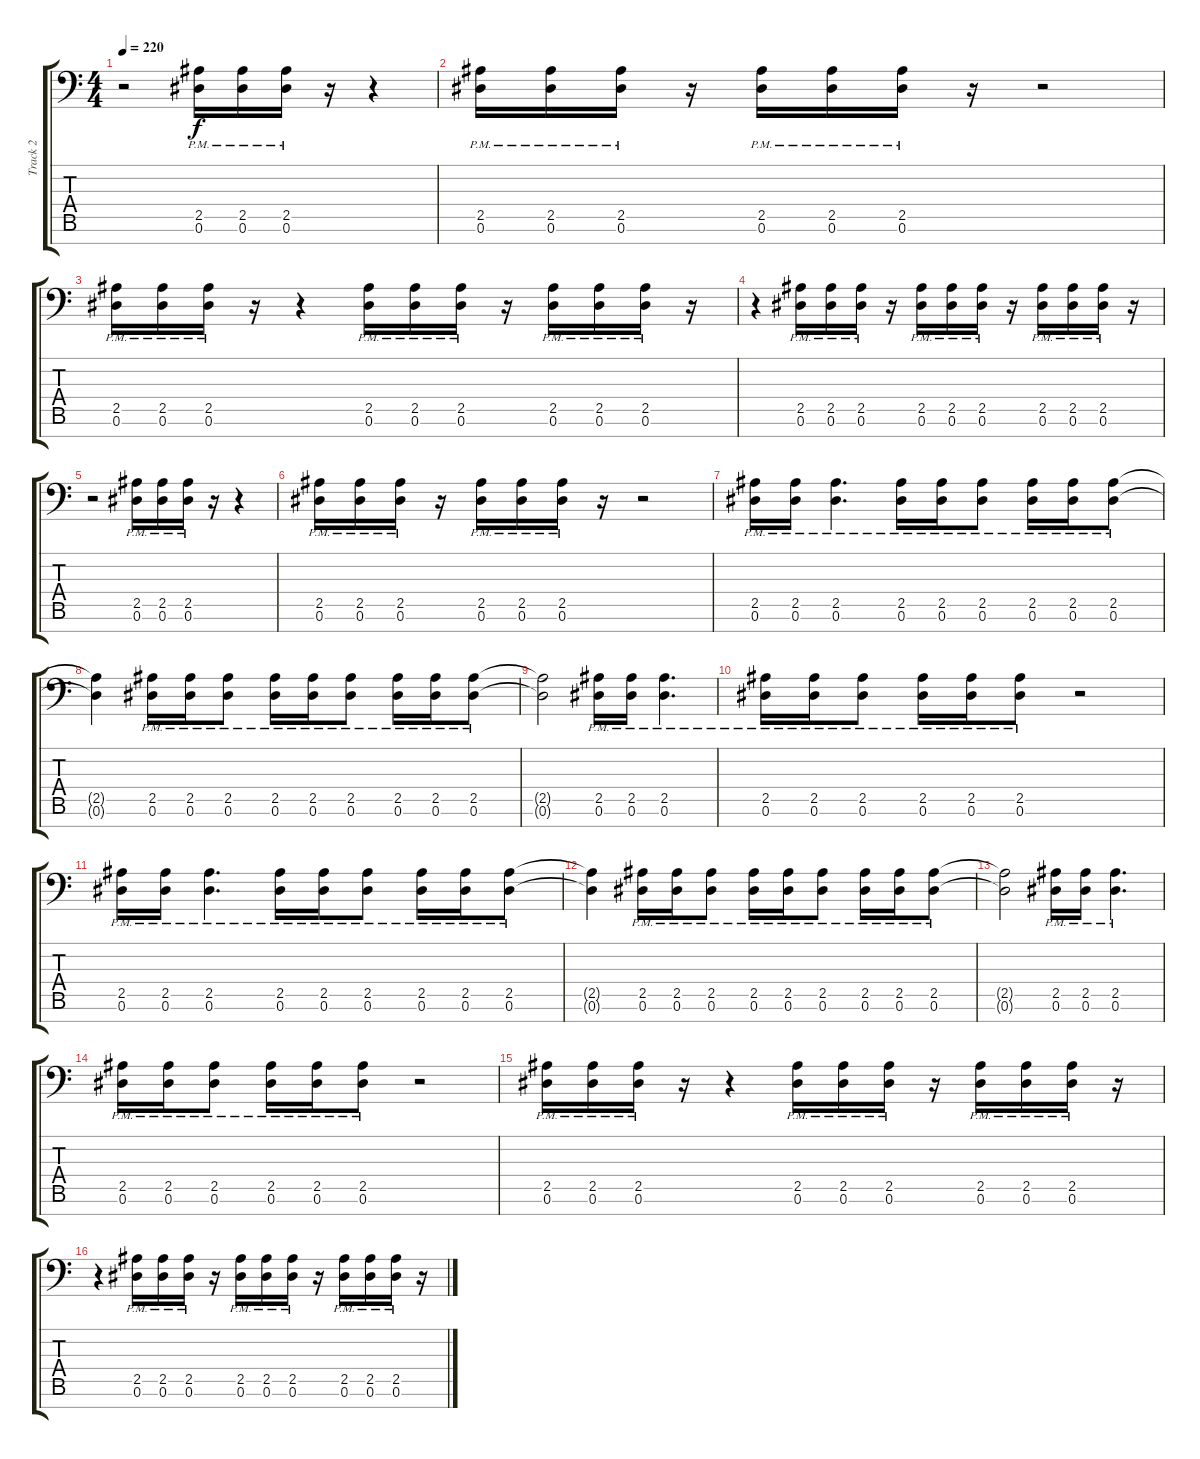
\track ("Track 2" "Track 2") {instrument overdrivenguitar}
\staff {score tabs}
\tuning (Eb4 Bb3 Gb3 Db3 Ab2 Eb2 Bb1) {hide}
\ts (4 4)
\tempo 220
\clef f4
\ks c
r.2{dy f} (2.5{pm} 0.6{pm}).16 (2.5{pm} 0.6{pm}).16 (2.5{pm} 0.6{pm}).16 r.16 r.4 |
(2.5{pm} 0.6{pm}).16 (2.5{pm} 0.6{pm}).16 (2.5{pm} 0.6{pm}).16 r.16 (2.5{pm} 0.6{pm}).16 (2.5{pm} 0.6{pm}).16 (2.5{pm} 0.6{pm}).16 r.16 r.2 |
(2.5{pm} 0.6{pm}).16 (2.5{pm} 0.6{pm}).16 (2.5{pm} 0.6{pm}).16 r.16 r.4 (2.5{pm} 0.6{pm}).16 (2.5{pm} 0.6{pm}).16 (2.5{pm} 0.6{pm}).16 r.16 (2.5{pm} 0.6{pm}).16 (2.5{pm} 0.6{pm}).16 (2.5{pm} 0.6{pm}).16 r.16 |
r.4 (2.5{pm} 0.6{pm}).16 (2.5{pm} 0.6{pm}).16 (2.5{pm} 0.6{pm}).16 r.16 (2.5{pm} 0.6{pm}).16 (2.5{pm} 0.6{pm}).16 (2.5{pm} 0.6{pm}).16 r.16 (2.5{pm} 0.6{pm}).16 (2.5{pm} 0.6{pm}).16 (2.5{pm} 0.6{pm}).16 r.16 |
r.2 (2.5{pm} 0.6{pm}).16 (2.5{pm} 0.6{pm}).16 (2.5{pm} 0.6{pm}).16 r.16 r.4 |
(2.5{pm} 0.6{pm}).16 (2.5{pm} 0.6{pm}).16 (2.5{pm} 0.6{pm}).16 r.16 (2.5{pm} 0.6{pm}).16 (2.5{pm} 0.6{pm}).16 (2.5{pm} 0.6{pm}).16 r.16 r.2 |
(2.5{pm} 0.6{pm}).16 (2.5{pm} 0.6{pm}).16 (2.5{pm} 0.6{pm}).4{d} (2.5{pm} 0.6{pm}).16 (2.5{pm} 0.6{pm}).16 (2.5{pm} 0.6{pm}).8 (2.5{pm} 0.6{pm}).16 (2.5{pm} 0.6{pm}).16 (2.5{pm} 0.6{pm}).8 |
(2.5{t} 0.6{t}).4 (2.5{pm} 0.6{pm}).16 (2.5{pm} 0.6{pm}).16 (2.5{pm} 0.6{pm}).8 (2.5{pm} 0.6{pm}).16 (2.5{pm} 0.6{pm}).16 (2.5{pm} 0.6{pm}).8 (2.5{pm} 0.6{pm}).16 (2.5{pm} 0.6{pm}).16 (2.5{pm} 0.6{pm}).8 |
(2.5{t} 0.6{t}).2 (2.5{pm} 0.6{pm}).16 (2.5{pm} 0.6{pm}).16 (2.5{pm} 0.6{pm}).4{d} |
(2.5{pm} 0.6{pm}).16 (2.5{pm} 0.6{pm}).16 (2.5{pm} 0.6{pm}).8 (2.5{pm} 0.6{pm}).16 (2.5{pm} 0.6{pm}).16 (2.5{pm} 0.6{pm}).8 r.2 |
(2.5{pm} 0.6{pm}).16 (2.5{pm} 0.6{pm}).16 (2.5{pm} 0.6{pm}).4{d} (2.5{pm} 0.6{pm}).16 (2.5{pm} 0.6{pm}).16 (2.5{pm} 0.6{pm}).8 (2.5{pm} 0.6{pm}).16 (2.5{pm} 0.6{pm}).16 (2.5{pm} 0.6{pm}).8 |
(2.5{t} 0.6{t}).4 (2.5{pm} 0.6{pm}).16 (2.5{pm} 0.6{pm}).16 (2.5{pm} 0.6{pm}).8 (2.5{pm} 0.6{pm}).16 (2.5{pm} 0.6{pm}).16 (2.5{pm} 0.6{pm}).8 (2.5{pm} 0.6{pm}).16 (2.5{pm} 0.6{pm}).16 (2.5{pm} 0.6{pm}).8 |
(2.5{t} 0.6{t}).2 (2.5{pm} 0.6{pm}).16 (2.5{pm} 0.6{pm}).16 (2.5{pm} 0.6{pm}).4{d} |
(2.5{pm} 0.6{pm}).16 (2.5{pm} 0.6{pm}).16 (2.5{pm} 0.6{pm}).8 (2.5{pm} 0.6{pm}).16 (2.5{pm} 0.6{pm}).16 (2.5{pm} 0.6{pm}).8 r.2 |
(2.5{pm} 0.6{pm}).16 (2.5{pm} 0.6{pm}).16 (2.5{pm} 0.6{pm}).16 r.16 r.4 (2.5{pm} 0.6{pm}).16 (2.5{pm} 0.6{pm}).16 (2.5{pm} 0.6{pm}).16 r.16 (2.5{pm} 0.6{pm}).16 (2.5{pm} 0.6{pm}).16 (2.5{pm} 0.6{pm}).16 r.16 |
r.4 (2.5{pm} 0.6{pm}).16 (2.5{pm} 0.6{pm}).16 (2.5{pm} 0.6{pm}).16 r.16 (2.5{pm} 0.6{pm}).16 (2.5{pm} 0.6{pm}).16 (2.5{pm} 0.6{pm}).16 r.16 (2.5{pm} 0.6{pm}).16 (2.5{pm} 0.6{pm}).16 (2.5{pm} 0.6{pm}).16 r.16
